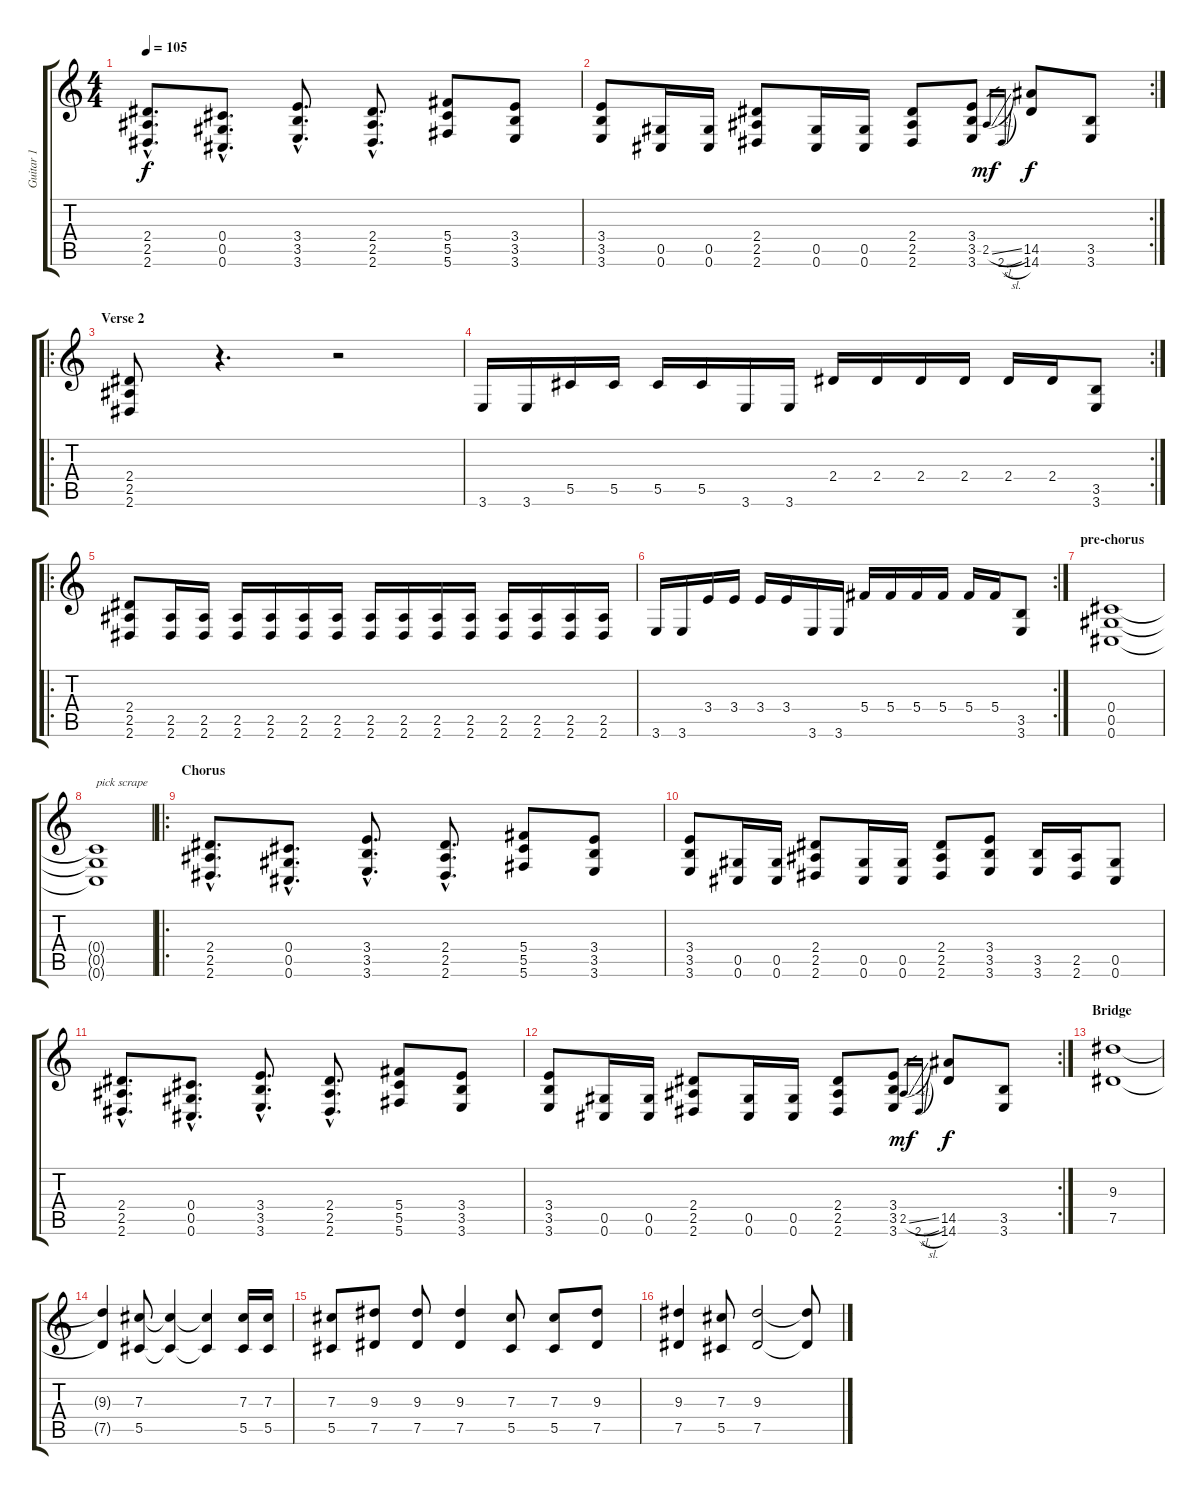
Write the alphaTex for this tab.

\track ("Guitar 1" "Guitar 1") {instrument distortionguitar}
\staff {score tabs}
\tuning (Eb4 Bb3 Gb3 Db3 Ab2 Db2) {hide}
\ts (4 4)
\tempo 105
\clef g2
\ks c
(2.4{hac} 2.5{hac} 2.6{hac}).8{d dy f} (0.4{hac} 0.5{hac} 0.6{hac}).8{d} (3.4{hac} 3.5{hac} 3.6{hac}).8{d} (2.4{hac} 2.5{hac} 2.6{hac}).8{d} (5.4 5.5 5.6).8 (3.4 3.5 3.6).8 |
\rc 2
(3.4 3.5 3.6).8 (0.5 0.6).16 (0.5 0.6).16 (2.4 2.5 2.6).8 (0.5 0.6).16 (0.5 0.6).16 (2.4 2.5 2.6).8 (3.4 3.5 3.6).8 2.5{sl}.16{gr dy mf} 2.6{sl}.16{gr} (14.5 14.6).8{dy f} (3.5 3.6).8 |
\ro
\section ("" "Verse 2")
(2.4 2.5 2.6).8 r.4{d} r.2 |
\rc 2
3.6.16 3.6.16 5.5.16 5.5.16 5.5.16 5.5.16 3.6.16 3.6.16 2.4.16 2.4.16 2.4.16 2.4.16 2.4.16 2.4.16 (3.5 3.6).8 |
\ro
(2.4 2.5 2.6).8 (2.5 2.6).16 (2.5 2.6).16 (2.5 2.6).16 (2.5 2.6).16 (2.5 2.6).16 (2.5 2.6).16 (2.5 2.6).16 (2.5 2.6).16 (2.5 2.6).16 (2.5 2.6).16 (2.5 2.6).16 (2.5 2.6).16 (2.5 2.6).16 (2.5 2.6).16 |
\rc 2
3.6.16 3.6.16 3.4.16 3.4.16 3.4.16 3.4.16 3.6.16 3.6.16 5.4.16 5.4.16 5.4.16 5.4.16 5.4.16 5.4.16 (3.5 3.6).8 |
\section ("" "pre-chorus")
(0.4 0.5 0.6).1 |
(0.4{t} 0.5{t} 0.6{t}).1{txt "pick scrape"} |
\ro
\section ("" "Chorus")
(2.4{hac} 2.5{hac} 2.6{hac}).8{d} (0.4{hac} 0.5{hac} 0.6{hac}).8{d} (3.4{hac} 3.5{hac} 3.6{hac}).8{d} (2.4{hac} 2.5{hac} 2.6{hac}).8{d} (5.4 5.5 5.6).8 (3.4 3.5 3.6).8 |
(3.4 3.5 3.6).8 (0.5 0.6).16 (0.5 0.6).16 (2.4 2.5 2.6).8 (0.5 0.6).16 (0.5 0.6).16 (2.4 2.5 2.6).8 (3.4 3.5 3.6).8 (3.5 3.6).16 (2.5 2.6).16 (0.5 0.6).8 |
(2.4{hac} 2.5{hac} 2.6{hac}).8{d} (0.4{hac} 0.5{hac} 0.6{hac}).8{d} (3.4{hac} 3.5{hac} 3.6{hac}).8{d} (2.4{hac} 2.5{hac} 2.6{hac}).8{d} (5.4 5.5 5.6).8 (3.4 3.5 3.6).8 |
\rc 2
(3.4 3.5 3.6).8 (0.5 0.6).16 (0.5 0.6).16 (2.4 2.5 2.6).8 (0.5 0.6).16 (0.5 0.6).16 (2.4 2.5 2.6).8 (3.4 3.5 3.6).8 2.5{sl}.16{gr dy mf} 2.6{sl}.16{gr} (14.5 14.6).8{dy f} (3.5 3.6).8 |
\section ("" "Bridge")
(9.3 7.5).1 |
(9.3{t} 7.5{t}).4 (7.3 5.5).8 (7.3{t} 5.5{t}).4 (7.3{t} 5.5{t}).4 (7.3 5.5).16 (7.3 5.5).16 |
(7.3 5.5).8 (9.3 7.5).8 (9.3 7.5).8 (9.3 7.5).4 (7.3 5.5).8 (7.3 5.5).8 (9.3 7.5).8 |
(9.3 7.5).4 (7.3 5.5).8 (9.3 7.5).2 (9.3{t} 7.5{t}).8
